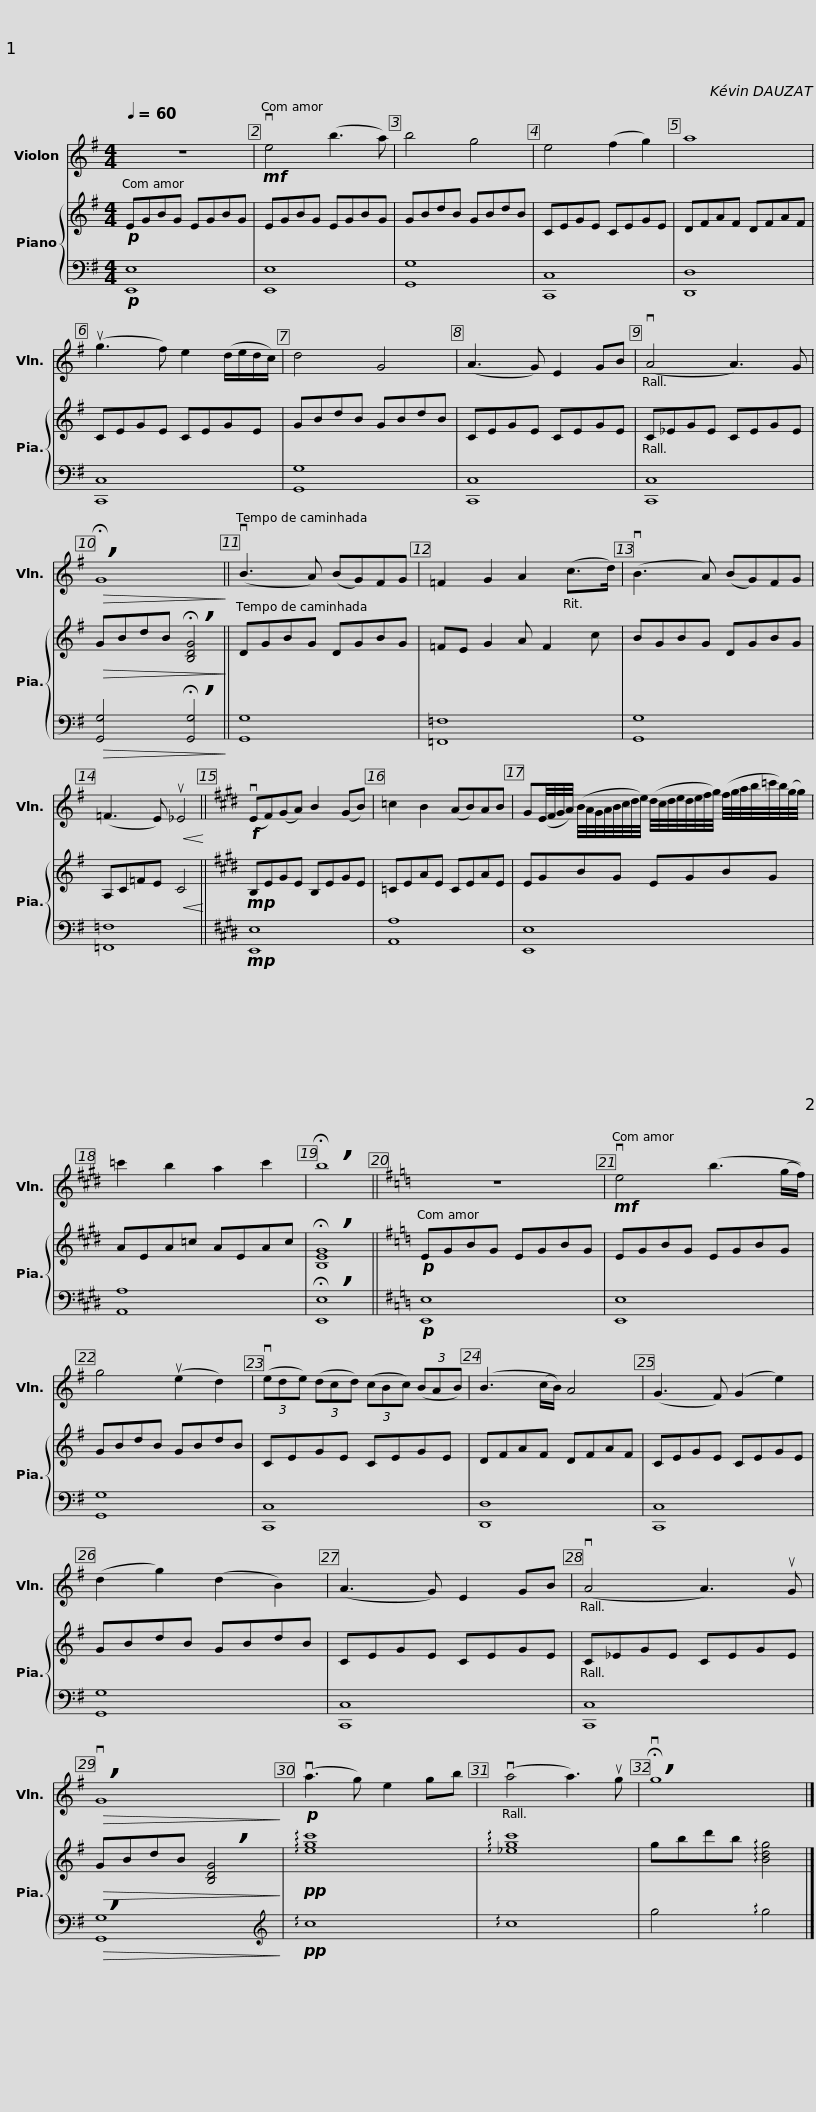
X:1
%%score 1 { 2 | 3 }
L:1/8
Q:1/4=60
M:4/4
I:linebreak $
K:G
V:1 treble
V:2 treble
V:3 bass
V:1
 z8 |!mf! ve4 (b3 a) | b4 g4 | e4 (f2 g2) | a8 |$ %5
 (ug3 f) e2 (d/e/d/c/) | d4 G4 | (A3 G) E2 GB | (vA4 A3) G |!>(! !breath!!fermata!G8!>)! ||$ %10
 (vB3 A) (BG)FG | =F2 G2 A2 (c>d) | (vB3 A) (BG)FG | (=F3 E)!<(! u_E4!<)! ||$[K:E]!f! (vEF)(GA) B2 (GB) | %15
 =c2 B2 (AB)AB |$[K:E] G(E/4F/4G/4A/4) (B/4A/4G/4A/4B/4c/4d/4e/4) (d/4c/4d/4e/4d/4e/4f/4g/4) (f/4g/4a/4b/4=c'/4b/4)(g/4g/4) | =c'2 b2 a2 c'2 | !breath!!fermata!b8 ||$[K:G] z8 | %20
!mf! ve4 (b3 (g/f/)) | g4 (ue2 d2) | (3(vede) (3(dcd) (3(cBc) (3(BAB) |$ (B3 (c/B/)) A4 | (G3 F) (G2 e2) | %25
 (d2 g2) (d2 B2) | (A3 G) E2 GB |$ (vA4 A3) uG |!>(! !breath!vG8!>)! |!p! (va3 g) e2 gb | %30
 (va4 a3) ug | !breath!!fermata!vg8 |] %32
V:2
!p! EGBG EGBG | EGBG EGBG | GBdB GBdB | CEGE CEGE | DFAF DFAF |$ %5
 CEGE CEGE | GBdB GBdB | CEGE CEGE | C_EGE CEGE |!>(! GBdB !breath!!fermata![B,DG]4!>)! ||$ %10
 DGBG DGBG | =FE G2 A F2 c | BGBG DGBG | A,C=FE!<(! C4!<)! ||$[K:E]!mp! B,EGE B,EGE | %15
 =CEAE CEAE |$[K:E] EGBG EGBG | AEA=c AEAc | !breath!!fermata![B,EG]8 ||$[K:G]!p! EGBG EGBG | %20
 EGBG EGBG | GBdB GBdB | CEGE CEGE |$ DFAF DFAF | CEGE CEGE | %25
 GBdB GBdB | CEGE CEGE |$ C_EGE CEGE |!>(! GBdB !breath![B,DG]4!>)! |!pp! !arpeggio![egc']8 | %30
 !arpeggio![_egc']8 | gbd'b !arpeggio![Bdg]4 |] %32
V:3
!p! [E,,E,]8 | [E,,E,]8 | [G,,G,]8 | [C,,C,]8 | [D,,D,]8 |$ %5
 [C,,C,]8 | [G,,G,]8 | [C,,C,]8 | [C,,C,]8 |!>(! [G,,G,]4 !breath!!fermata![G,,G,]4!>)! ||$ %10
 [G,,G,]8 | [=F,,=F,]8 | [G,,G,]8 | [=F,,=F,]8 ||$[K:E]!mp! [E,,E,]8 | %15
 [A,,A,]8 |$[K:E] [E,,E,]8 | [A,,A,]8 | !breath!!fermata![E,,E,]8 ||$[K:G]!p! [E,,E,]8 | %20
 [E,,E,]8 | [G,,G,]8 | [C,,C,]8 |$ [D,,D,]8 | [C,,C,]8 | %25
 [G,,G,]8 | [C,,C,]8 |$ [C,,C,]8 |!>(! !breath![G,,G,]8!>)! |[K:treble]!pp! !arpeggio!c8 | %30
 !arpeggio!c8 | g4 !arpeggio!g4 |] %32
